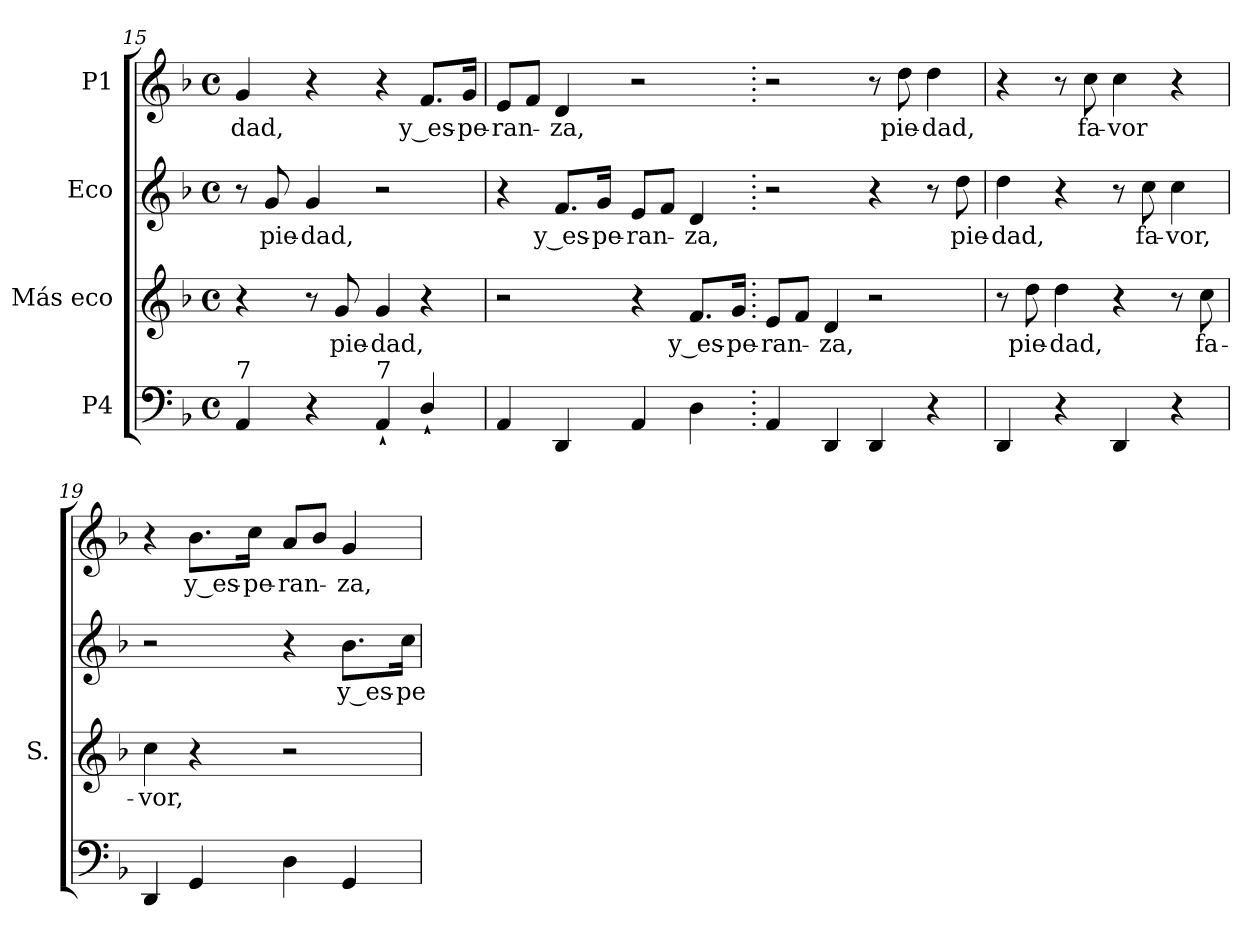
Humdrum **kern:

**kern	**kern	**text	**kern	**text	**kern	**text
*part4	*part3	*part3	*part2	*part2	*part1	*part1
*staff4	*staff3	*staff3	*staff2	*staff2	*staff1	*staff1
*I"P4	*I"Más eco	*	*I"Eco	*	*I"P1	*
*	*I'S.	*	*	*	*	*
*clefF4	*clefG2	*	*clefG2	*	*clefG2	*
*k[b-]	*k[b-]	*	*k[b-]	*	*k[b-]	*
*F:	*F:	*	*F:	*	*F:	*
*M4/4	*M4/4	*	*M4/4	*	*M4/4	*
*met(c)	*met(c)	*	*met(c)	*	*met(c)	*
=15	=15	=15	=15	=15	=15	=15
!LO:TX:a:t=7	!	!	!	!	!	!
!	!	!	!	!	!	!LO:LY:b:color=#000000
4AAi/	4r	.	8r	.	4gi/	-dad,
!	!	!	!	!LO:LY:b:color=#000000	!	!
.	.	.	8gi/	pie-	.	.
!	!	!	!	!LO:LY:b:color=#000000	!	!
4r	8r	.	4gi/	-dad,	4r	.
!	!	!LO:LY:b:color=#000000	!	!	!	!
.	8gi/	pie-	.	.	.	.
!LO:TX:a:t=7	!	!	!	!	!	!
!	!	!LO:LY:b:color=#000000	!	!	!	!
4AA`i/	4gi/	-dad,	2r	.	4r	.
!	!	!	!	!	!	!LO:LY:b:color=#000000
4D`i/	4r	.	.	.	8.fi/L	y_es-
!	!	!	!	!	!	!LO:LY:b:color=#000000
.	.	.	.	.	16gi/Jk	-pe-
!!LO:LB:g=z
=16	=16	=16	=16	=16	=16	=16
!	!	!	!	!	!	!LO:LY:b:color=#000000
4AAi/	2r	.	4r	.	8ei/L	-ran-
.	.	.	.	.	8fi/J	.
!	!	!	!	!LO:LY:b:color=#000000	!	!
!	!	!	!	!	!	!LO:LY:b:color=#000000
4DDi/	.	.	8.fi/L	y_es-	4di/	-za,
!	!	!	!	!LO:LY:b:color=#000000	!	!
.	.	.	16gi/Jk	-pe-	.	.
!	!	!	!	!LO:LY:b:color=#000000	!	!
4AAi/	4r	.	8ei/L	-ran-	2r	.
.	.	.	8fi/J	.	.	.
!	!	!LO:LY:b:color=#000000	!	!	!	!
!	!	!	!	!LO:LY:b:color=#000000	!	!
4Di\	8.fi/L	y_es-	4di/	-za,	.	.
!	!	!LO:LY:b:color=#000000	!	!	!	!
.	16gi/Jk	-pe-	.	.	.	.
=17.	=17.	=17.	=17.	=17.	=17.	=17.
!	!	!LO:LY:b:color=#000000	!	!	!	!
4AAi/	8ei/L	-ran-	2r	.	2r	.
.	8fi/J	.	.	.	.	.
!	!	!LO:LY:b:color=#000000	!	!	!	!
4DDi/	4di/	-za,	.	.	.	.
4DDi/	2r	.	4r	.	8r	.
!	!	!	!	!	!	!LO:LY:b:color=#000000
.	.	.	.	.	8ddi\	pie-
!	!	!	!	!	!	!LO:LY:b:color=#000000
4r	.	.	8r	.	4ddi\	-dad,
!	!	!	!	!LO:LY:b:color=#000000	!	!
.	.	.	8ddi\	pie-	.	.
=18	=18	=18	=18	=18	=18	=18
!	!	!	!	!LO:LY:b:color=#000000	!	!
4DDi/	8r	.	4ddi\	-dad,	4r	.
!	!	!LO:LY:b:color=#000000	!	!	!	!
.	8ddi\	pie-	.	.	.	.
!	!	!LO:LY:b:color=#000000	!	!	!	!
4r	4ddi\	-dad,	4r	.	8r	.
!	!	!	!	!	!	!LO:LY:b:color=#000000
.	.	.	.	.	8cci\	fa-
!	!	!	!	!	!	!LO:LY:b:color=#000000
4DDi/	4r	.	8r	.	4cci\	-vor
!	!	!	!	!LO:LY:b:color=#000000	!	!
.	.	.	8cci\	fa-	.	.
!	!	!	!	!LO:LY:b:color=#000000	!	!
4r	8r	.	4cci\	-vor,	4r	.
!	!	!LO:LY:b:color=#000000	!	!	!	!
.	8cci\	fa-	.	.	.	.
!!LO:PB:g=z
=19	=19	=19	=19	=19	=19	=19
!	!	!LO:LY:b:color=#000000	!	!	!	!
4DDi/	4cci\	-vor,	2r	.	4r	.
!	!	!	!	!	!	!LO:LY:b:color=#000000
4GGi/	4r	.	.	.	8.b-i\L	y_es-
!	!	!	!	!	!	!LO:LY:b:color=#000000
.	.	.	.	.	16cci\Jk	-pe-
!	!	!	!	!	!	!LO:LY:b:color=#000000
4Di\	2r	.	4r	.	8ai/L	-ran-
.	.	.	.	.	8b-i/J	.
!	!	!	!	!LO:LY:b:color=#000000	!	!
!	!	!	!	!	!	!LO:LY:b:color=#000000
4GGi/	.	.	8.b-i\L	y_es-	4gi/	-za,
!	!	!	!	!LO:LY:b:color=#000000	!	!
.	.	.	16cci\Jk	-pe-	.	.
=	=	=	=	=	=	=
*-	*-	*-	*-	*-	*-	*-
